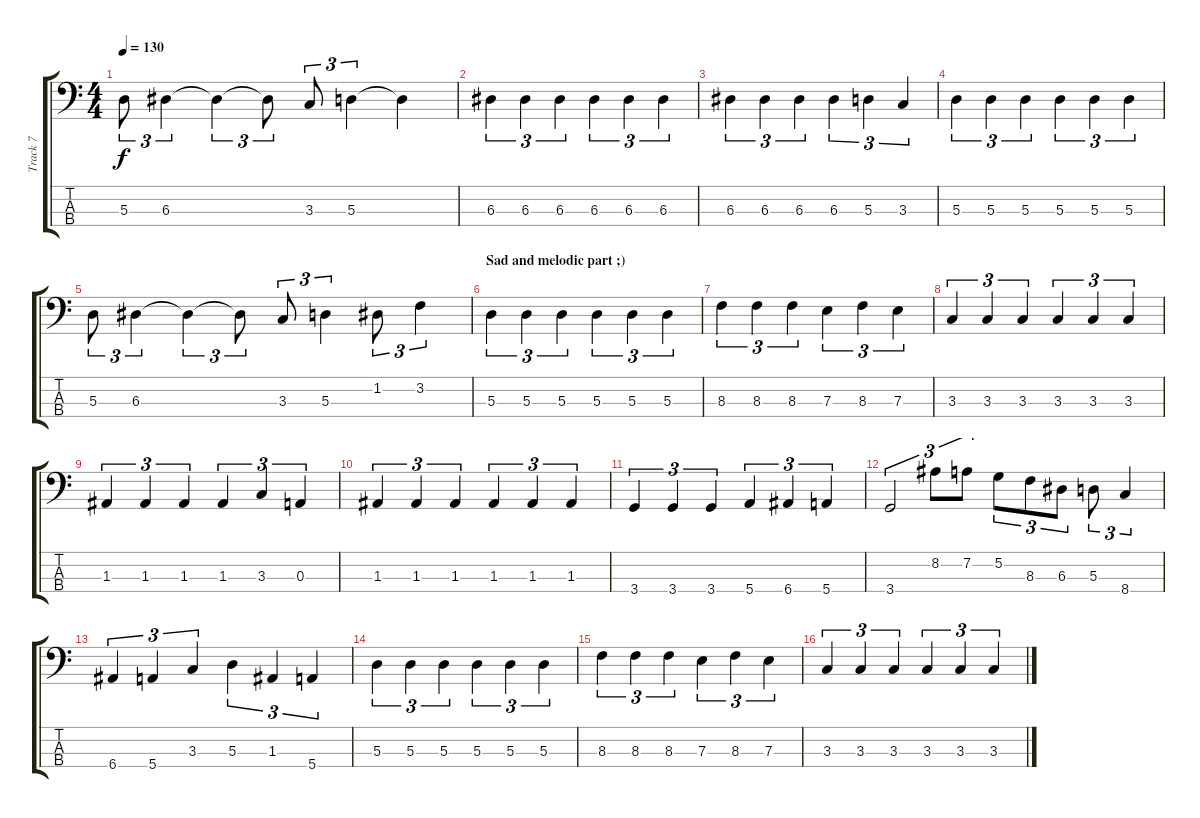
\track ("Track 7" "Track 7") {instrument electricbassfinger}
\staff {score tabs}
\tuning (G2 D2 A1 E1) {hide}
\ts (4 4)
\tempo 130
\clef f4
\ks c
5.3.8{tu (3 2) dy f} 6.3.4{tu (3 2)} 6.3{t}.4{tu (3 2)} 6.3{t}.8{tu (3 2)} 3.3.8{tu (3 2)} 5.3.4{tu (3 2)} 5.3{t}.4 |
6.3.4{tu (3 2)} 6.3.4{tu (3 2)} 6.3.4{tu (3 2)} 6.3.4{tu (3 2)} 6.3.4{tu (3 2)} 6.3.4{tu (3 2)} |
6.3.4{tu (3 2)} 6.3.4{tu (3 2)} 6.3.4{tu (3 2)} 6.3.4{tu (3 2)} 5.3.4{tu (3 2)} 3.3.4{tu (3 2)} |
5.3.4{tu (3 2)} 5.3.4{tu (3 2)} 5.3.4{tu (3 2)} 5.3.4{tu (3 2)} 5.3.4{tu (3 2)} 5.3.4{tu (3 2)} |
5.3.8{tu (3 2)} 6.3.4{tu (3 2)} 6.3{t}.4{tu (3 2)} 6.3{t}.8{tu (3 2)} 3.3.8{tu (3 2)} 5.3.4{tu (3 2)} 1.2.8{tu (3 2)} 3.2.4{tu (3 2)} |
\section ("" "Sad and melodic part ;)")
5.3.4{tu (3 2)} 5.3.4{tu (3 2)} 5.3.4{tu (3 2)} 5.3.4{tu (3 2)} 5.3.4{tu (3 2)} 5.3.4{tu (3 2)} |
8.3.4{tu (3 2)} 8.3.4{tu (3 2)} 8.3.4{tu (3 2)} 7.3.4{tu (3 2)} 8.3.4{tu (3 2)} 7.3.4{tu (3 2)} |
3.3.4{tu (3 2)} 3.3.4{tu (3 2)} 3.3.4{tu (3 2)} 3.3.4{tu (3 2)} 3.3.4{tu (3 2)} 3.3.4{tu (3 2)} |
1.3.4{tu (3 2)} 1.3.4{tu (3 2)} 1.3.4{tu (3 2)} 1.3.4{tu (3 2)} 3.3.4{tu (3 2)} 0.3.4{tu (3 2)} |
1.3.4{tu (3 2)} 1.3.4{tu (3 2)} 1.3.4{tu (3 2)} 1.3.4{tu (3 2)} 1.3.4{tu (3 2)} 1.3.4{tu (3 2)} |
3.4.4{tu (3 2)} 3.4.4{tu (3 2)} 3.4.4{tu (3 2)} 5.4.4{tu (3 2)} 6.4.4{tu (3 2)} 5.4.4{tu (3 2)} |
3.4.2{tu (3 2)} 8.2.8{tu (3 2)} 7.2.8{tu (3 2)} 5.2.8{tu (3 2)} 8.3.8{tu (3 2)} 6.3.8{tu (3 2)} 5.3.8{tu (3 2)} 8.4.4{tu (3 2)} |
6.4.4{tu (3 2)} 5.4.4{tu (3 2)} 3.3.4{tu (3 2)} 5.3.4{tu (3 2)} 1.3.4{tu (3 2)} 5.4.4{tu (3 2)} |
5.3.4{tu (3 2)} 5.3.4{tu (3 2)} 5.3.4{tu (3 2)} 5.3.4{tu (3 2)} 5.3.4{tu (3 2)} 5.3.4{tu (3 2)} |
8.3.4{tu (3 2)} 8.3.4{tu (3 2)} 8.3.4{tu (3 2)} 7.3.4{tu (3 2)} 8.3.4{tu (3 2)} 7.3.4{tu (3 2)} |
3.3.4{tu (3 2)} 3.3.4{tu (3 2)} 3.3.4{tu (3 2)} 3.3.4{tu (3 2)} 3.3.4{tu (3 2)} 3.3.4{tu (3 2)}
